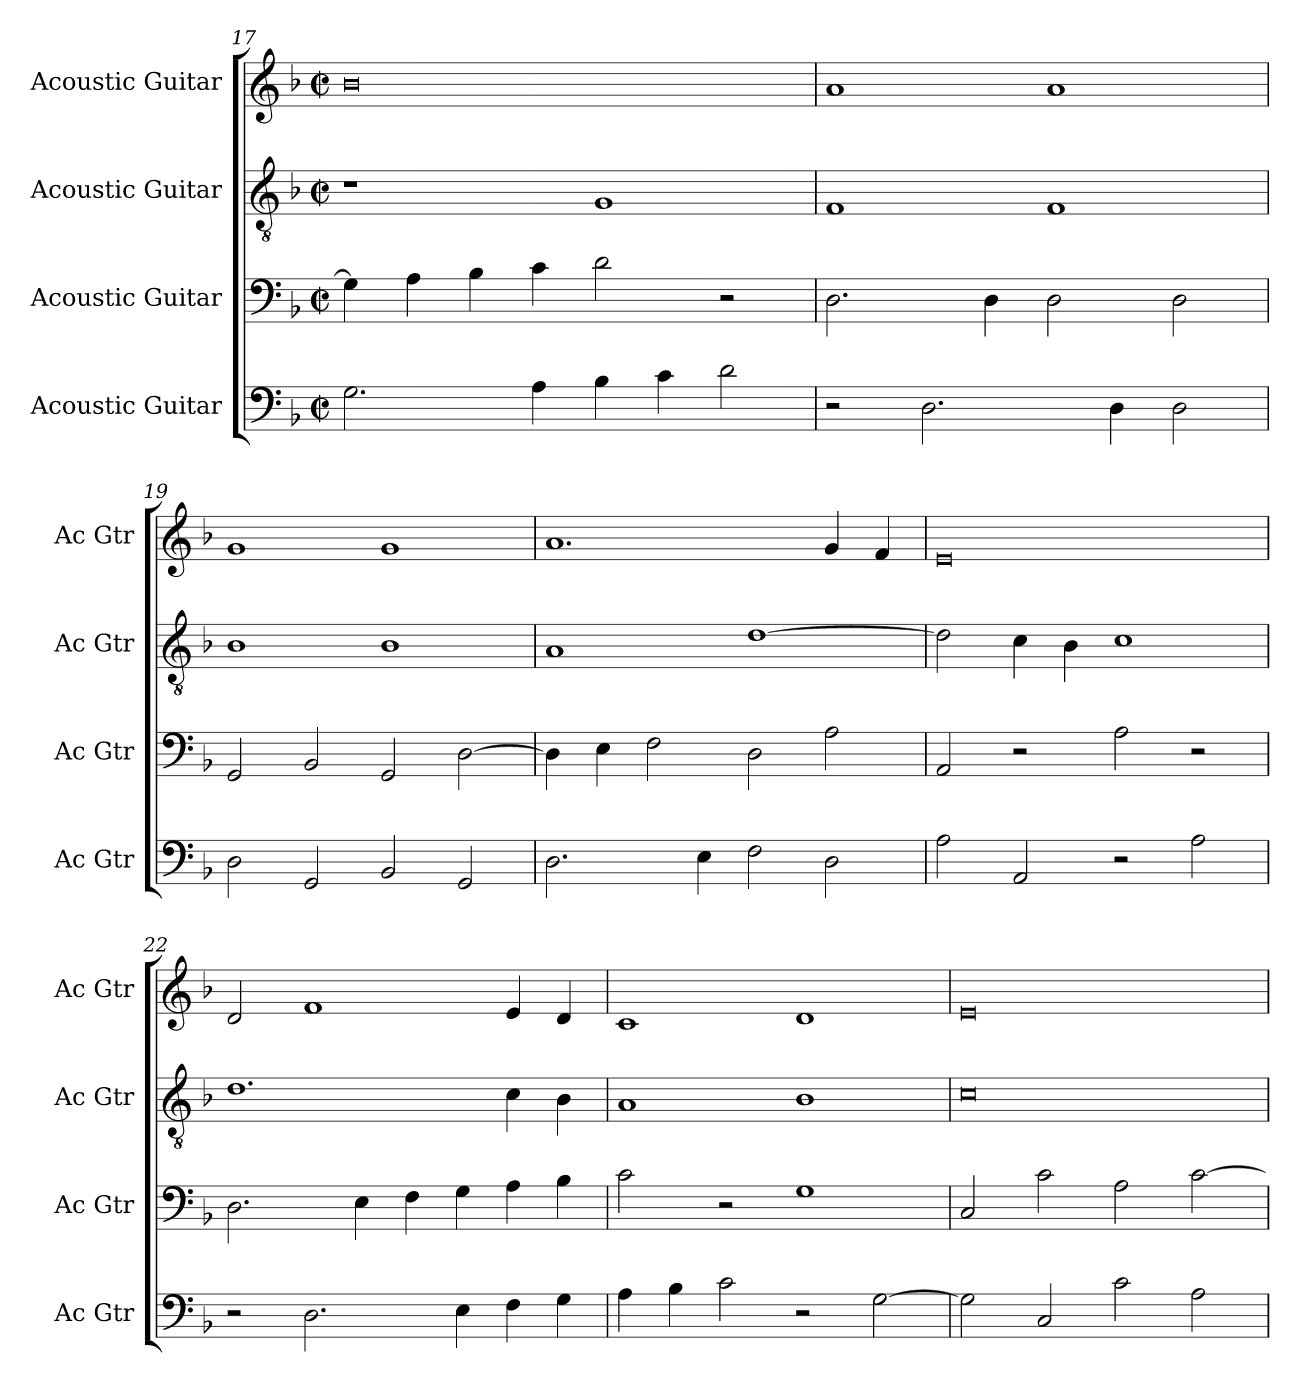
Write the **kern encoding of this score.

**kern	**kern	**kern	**kern
*part4	*part3	*part2	*part1
*staff4	*staff3	*staff2	*staff1
*I"Acoustic Guitar	*I"Acoustic Guitar	*I"Acoustic Guitar	*I"Acoustic Guitar
*I'Ac Gtr	*I'Ac Gtr	*I'Ac Gtr	*I'Ac Gtr
*clefF4	*clefF4	*clefGv2	*clefG2
*k[b-]	*k[b-]	*k[b-]	*k[b-]
*M2/2	*M2/2	*M2/2	*M2/2
*met(c|)	*met(c|)	*met(c|)	*met(c|)
=17	=17	=17	=17
2.G\	4G\]	1r	0b-
.	4A\	.	.
.	4B-\	.	.
4A\	4c\	.	.
4B-\	2d\	1G	.
4c\	.	.	.
2d\	2r	.	.
=18	=18	=18	=18
2r	2.D\	1F	1a
2.D\	.	.	.
.	4D\	.	.
.	2D\	1F	1a
4D\	.	.	.
2D\	2D\	.	.
=19	=19	=19	=19
2D\	2GG/	1B-	1g
2GG/	2BB-/	.	.
2BB-/	2GG/	1B-	1g
2GG/	[2D\	.	.
=20	=20	=20	=20
2.D\	4D\]	1A	1.a
.	4E\	.	.
.	2F\	.	.
4E\	.	.	.
2F\	2D\	[1d	.
2D\	2A\	.	4g/
.	.	.	4f/
=21	=21	=21	=21
2A\	2AA/	2d\]	0e
2AA/	2r	4c\	.
.	.	4B-\	.
2r	2A\	1c	.
2A\	2r	.	.
=22	=22	=22	=22
2r	2.D\	1.d	2d/
2.D\	.	.	1f
.	4E\	.	.
.	4F\	.	.
4E\	4G\	.	.
4F\	4A\	4c\	4e/
4G\	4B-\	4B-\	4d/
=23	=23	=23	=23
4A\	2c\	1A	1c
4B-\	.	.	.
2c\	2r	.	.
2r	1G	1B-	1d
[2G	.	.	.
=24	=24	=24	=24
2G\]	2C/	0c	0e
2C/	2c\	.	.
2c\	2A\	.	.
2A\	[2c\	.	.
=	=	=	=
*-	*-	*-	*-
